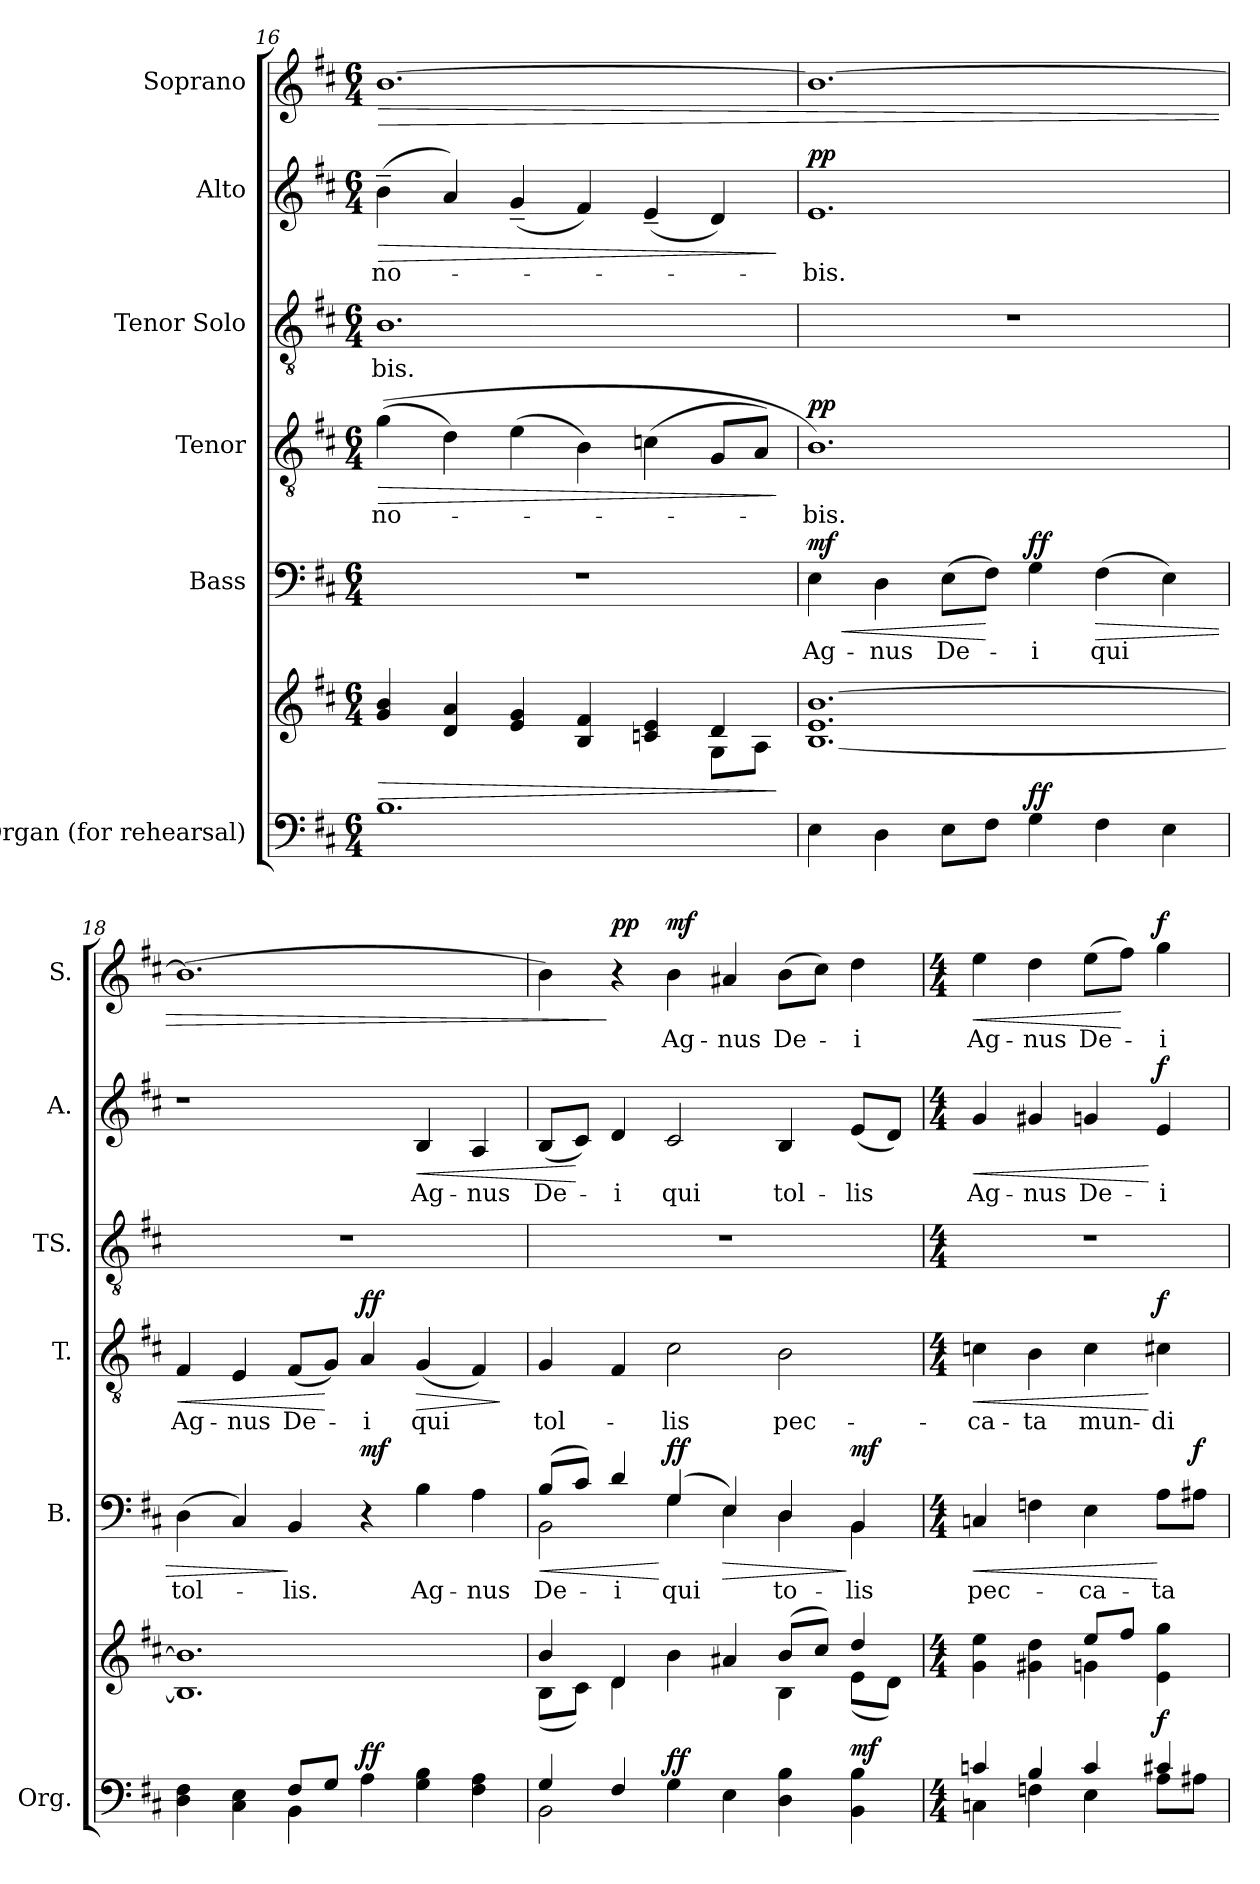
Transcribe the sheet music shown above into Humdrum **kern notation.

**kern	**kern	**dynam	**kern	**text	**dynam	**kern	**text	**dynam	**kern	**text	**kern	**text	**dynam	**kern	**text	**dynam
*part6	*part6	*part6	*part5	*part5	*part5	*part4	*part4	*part4	*part3	*part3	*part2	*part2	*part2	*part1	*part1	*part1
*staff7	*staff6	*staff6/7	*staff5	*staff5	*staff5	*staff4	*staff4	*staff4	*staff3	*staff3	*staff2	*staff2	*staff2	*staff1	*staff1	*staff1
*I"Organ  (for  rehearsal)	*	*	*I"Bass	*	*	*I"Tenor	*	*	*I"Tenor Solo	*	*I"Alto	*	*	*I"Soprano	*	*
*I'Org.	*	*	*I'B.	*	*	*I'T.	*	*	*I'TS.	*	*I'A.	*	*	*I'S.	*	*
*clefF4	*clefG2	*	*clefF4	*	*	*clefGv2	*	*	*clefGv2	*	*clefG2	*	*	*clefG2	*	*
*k[f#c#]	*k[f#c#]	*	*k[f#c#]	*	*	*k[f#c#]	*	*	*k[f#c#]	*	*k[f#c#]	*	*	*k[f#c#]	*	*
*M6/4	*M6/4	*	*M6/4	*	*	*M6/4	*	*	*M6/4	*	*M6/4	*	*	*M6/4	*	*
=16	=16	=16	=16	=16	=16	=16	=16	=16	=16	=16	=16	=16	=16	=16	=16	=16
!	!	!LO:HP:b	!	!	!	!	!LO:LY:b	!LO:HP:b	!	!LO:LY:b	!	!LO:LY:b	!LO:HP:b	!	!	!LO:HP:b
*	*^	*	*	*	*	*	*	*	*	*	*	*	*	*	*	*
1.B	4g/ 4b/	4ryy	>	1.r	.	.	(>(>4g\	-no-	>	1.B	-bis.	(>4b~\	no-	>	[1.b	.	>
*	*v	*v	*	*	*	*	*	*	*	*	*	*	*	*	*	*	*
.	4d/ 4a/	.	.	.	.	4d\)	.	.	.	.	4a/)	.	.	.	.	.
.	4e/ 4g/	.	.	.	.	(>4e\	.	.	.	.	(<4g~/	.	.	.	.	.
.	4B/ 4f#/	.	.	.	.	4B\)	.	.	.	.	4f#/)	.	.	.	.	.
.	4cn/ 4e/	.	.	.	.	(<4cn\	.	.	.	.	(<4e~/	.	.	.	.	.
*	*^	*	*	*	*	*	*	*	*	*	*	*	*	*	*	*
.	4d/	8G\L	.	.	.	.	8G/L	.	.	.	.	4d/)	.	.	.	.	.
.	.	8A\J	.	.	.	.	8A/J)	.	.	.	.	.	.	.	.	.	.
*	*v	*v	*	*	*	*	*	*	*	*	*	*	*	*	*	*	*
.	.	]	.	.	.	.	.	]	.	.	.	.	]	.	.	.
=17	=17	=17	=17	=17	=17	=17	=17	=17	=17	=17	=17	=17	=17	=17	=17	=17
!	!	!LO:DY:a=2	!	!LO:LY:b	!LO:HP:b	!	!LO:LY:b	!	!	!	!	!LO:LY:b	!	!	!	!
!	!	!LO:DY:n=1:a	!	!	!LO:DY:n=1:a	!	!	!LO:DY:a	!	!	!	!	!LO:DY:a	!	!	!
4E\	[1.B 1.e [1.b	mf pp	4E\	Ag-	< mf	1.B)	-bis.	pp	1.r	.	1.e	-bis.	pp	1.b_	.	.
!	!	!	!	!LO:LY:b	!	!	!	!	!	!	!	!	!	!	!	!
4D\	.	.	4D\	-nus	.	.	.	.	.	.	.	.	.	.	.	.
!	!	!	!	!LO:LY:b	!	!	!	!	!	!	!	!	!	!	!	!
8E\L	.	.	(>8E\L	De-	.	.	.	.	.	.	.	.	.	.	.	.
8F#\J	.	.	8F#\J)	.	[	.	.	.	.	.	.	.	.	.	.	.
!	!	!LO:DY:n=2:a=2	!	!LO:LY:b	!LO:DY:n=2:a	!	!	!	!	!	!	!	!	!	!	!
4G\	.	ff	4G\	-i	ff	.	.	.	.	.	.	.	.	.	.	.
!	!	!	!	!LO:LY:b	!LO:HP:b	!	!	!	!	!	!	!	!	!	!	!
4F#\	.	.	(>4F#\	-qui	>	.	.	.	.	.	.	.	.	.	.	.
4E\	.	.	4E\)	.	.	.	.	.	.	.	.	.	.	.	.	.
=18	=18	=18	=18	=18	=18	=18	=18	=18	=18	=18	=18	=18	=18	=18	=18	=18
*^	*	*	*	*	*	*	*	*	*	*	*	*	*	*	*	*
!	!	!	!	!	!LO:LY:b	!	!	!LO:LY:b	!LO:HP:b	!	!	!	!	!	!	!	!
4D\ 4F#\	2ryy	1.B] 1.b]	.	(>4D\	-tol-	.	4F#/	Ag-	<	1.r	.	1r	.	.	(>1.b]	.	.
!	!	!	!	!	!	!	!	!LO:LY:b	!	!	!	!	!	!	!	!	!
4C#\ 4E\	.	.	.	4C#/)	.	.	4E/	-nus	.	.	.	.	.	.	.	.	.
!	!	!	!	!	!LO:LY:b	!	!	!LO:LY:b	!	!	!	!	!	!	!	!	!
8F#/L	4BB\	.	.	4BB/	-lis.	]	(<8F#/L	De-	.	.	.	.	.	.	.	.	.
8G/J	.	.	.	.	.	.	8G/J)	.	[	.	.	.	.	.	.	.	.
!	!	!	!LO:DY:a=2	!	!	!LO:DY:a	!	!LO:LY:b	!LO:DY:a	!	!	!	!	!	!	!	!
4A\	2.ryy	.	ff	4r	.	mf	4A/	-i	ff	.	.	.	.	.	.	.	.
!	!	!	!	!	!LO:LY:b	!	!	!LO:LY:b	!LO:HP:b	!	!	!	!LO:LY:b	!LO:HP:b	!	!	!
4G\ 4B\	.	.	.	4B\	Ag-	.	(<4G/	qui	>	.	.	4B/	Ag-	<	.	.	.
!	!	!	!	!	!LO:LY:b	!	!	!	!	!	!	!	!LO:LY:b	!	!	!	!
4F#\ 4A\	.	.	.	4A\	-nus	.	4F#/)	.	.	.	.	4A/	-nus	.	.	.	.
*v	*v	*	*	*	*	*	*	*	*	*	*	*	*	*	*	*	*
.	.	.	.	.	.	.	.	]	.	.	.	.	.	.	.	.
!!LO:PB:g=z
=19	=19	=19	=19	=19	=19	=19	=19	=19	=19	=19	=19	=19	=19	=19	=19	=19
*^	*^	*	*	*	*	*	*	*	*	*	*	*	*	*	*	*
!	!	!	!	!	!	!LO:LY:b	!LO:HP:b	!	!LO:LY:b	!	!	!	!	!LO:LY:b	!	!	!	!
*	*	*	*	*	*^	*	*	*	*	*	*	*	*	*	*	*	*	*
4G/	2BB\	4b/	(<8B\L	.	(>8B/L	2BB\	De-	<	4G/	tol-	.	1.r	.	(<8B/L	De-	.	4b\)	.	.
.	.	.	8c#\J)	.	8c#/J)	.	.	.	.	.	.	.	.	8c#/J)	.	[	.	.	.
!	!	!	!	!	!	!	!LO:LY:b	!	!	!	!	!	!	!	!LO:LY:b	!	!	!	!LO:DY:n=1:a
4F#/	.	4d/	4d\	.	4d/	.	-i	.	4F#/	.	.	.	.	4d/	-i	.	4r	.	] pp
!	!	!	!	!LO:DY:a=2	!	!	!LO:LY:b	!LO:DY:n=1:a	!	!LO:LY:b	!	!	!	!	!LO:LY:b	!	!	!LO:LY:b	!LO:DY:n=2:a
4G\	1ryy	4b\	2ryy	ff	(>4G/	4G\	-qui	[ ff	2c#\	-lis	.	.	.	2c#/	qui	.	4b\	Ag-	mf
!	!	!	!	!	!	!	!	!LO:HP:b	!	!	!	!	!	!	!	!	!	!LO:LY:b	!
4E\	.	4a#X/	.	.	4E/)	4E\	.	>	.	.	.	.	.	.	.	.	4a#X/	-nus	.
!	!	!	!	!	!	!	!LO:LY:b	!	!	!LO:LY:b	!	!	!	!	!LO:LY:b	!	!	!LO:LY:b	!
4D\ 4B\	.	(>8b/L	4B\	.	4D/	4D\	to-	.	2B\	pec-	.	.	.	4B/	tol-	.	(>8b\L	De-	.
.	.	8cc#/J)	.	.	.	.	.	.	.	.	.	.	.	.	.	.	8cc#\J)	.	.
!	!	!	!	!LO:DY:a=2	!	!	!LO:LY:b	!LO:DY:n=2:a	!	!	!	!	!	!	!LO:LY:b	!	!	!LO:LY:b	!
4BB\ 4B\	.	4dd/	(<8e\L	mf	4BB/	4BB\	-lis	] mf	.	.	.	.	.	(<8e/L	-lis	.	4dd\	-i	.
.	.	.	8d\J)	.	.	.	.	.	.	.	.	.	.	8d/J)	.	.	.	.	.
*	*	*	*	*	*v	*v	*	*	*	*	*	*	*	*	*	*	*	*	*
=20	=20	=20	=20	=20	=20	=20	=20	=20	=20	=20	=20	=20	=20	=20	=20	=20	=20	=20
*M4/4	*	*M4/4	*	*	*M4/4	*	*	*M4/4	*	*	*M4/4	*	*M4/4	*	*	*M4/4	*	*
!	!	!	!	!	!	!LO:LY:b	!LO:HP:b	!	!LO:LY:b	!LO:HP:b	!	!	!	!LO:LY:b	!LO:HP:b	!	!LO:LY:b	!LO:HP:b
4cn/	4Cn\	4g\ 4ee\	2ryy	.	4Cn/	pec-	<	4cn\	-ca-	<	1r	.	4g/	Ag-	<	4ee\	Ag-	<
!	!	!	!	!	!	!	!	!	!LO:LY:b	!	!	!	!	!LO:LY:b	!	!	!LO:LY:b	!
4B/	4Fn\	4g#X\ 4dd\	.	.	4Fn\	.	.	4B\	-ta	.	.	.	4g#X/	-nus	.	4dd\	-nus	.
!	!	!	!	!	!	!LO:LY:b	!	!	!LO:LY:b	!	!	!	!	!LO:LY:b	!	!	!LO:LY:b	!
4c/	4E\	8ee/L	4gn\	.	4E\	-ca-	.	4c\	mun-	.	.	.	4gn/	De-	.	(>8ee\L	De-	.
.	.	8ff#/J	.	.	.	.	.	.	.	.	.	.	.	.	.	8ff#\J)	.	[
!	!	!	!	!LO:DY:a=2	!	!LO:LY:b	!	!	!LO:LY:b	!LO:DY:n=1:a	!	!	!	!LO:LY:b	!LO:DY:n=1:a	!	!LO:LY:b	!LO:DY:a
4c#X/	8A\L	4e\ 4gg\	4ryy	f	8A\L	-ta	[	4c#X\	-di	[ f	.	.	4e/	-i	[ f	4gg\	-i	f
!	!	!	!	!	!	!	!LO:DY:a	!	!	!	!	!	!	!	!	!	!	!
.	8A#X\J	.	.	.	8A#X\J	.	f	.	.	.	.	.	.	.	.	.	.	.
*v	*v	*	*	*	*	*	*	*	*	*	*	*	*	*	*	*	*	*
*	*v	*v	*	*	*	*	*	*	*	*	*	*	*	*	*	*	*
=	=	=	=	=	=	=	=	=	=	=	=	=	=	=	=	=
*-	*-	*-	*-	*-	*-	*-	*-	*-	*-	*-	*-	*-	*-	*-	*-	*-
